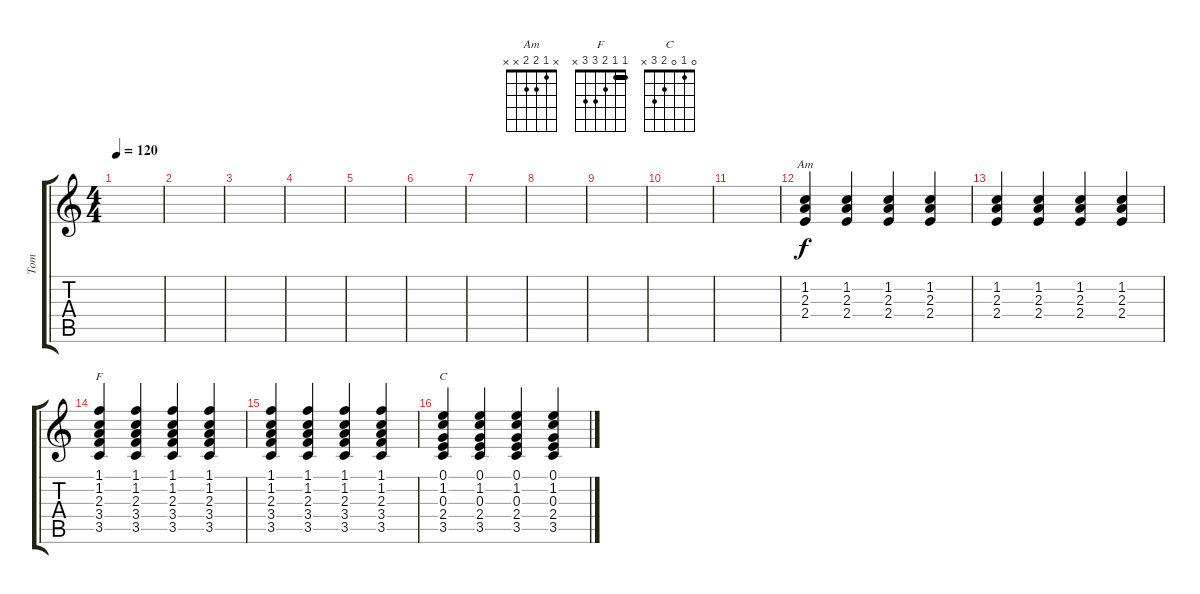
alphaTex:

\track ("Tom" "Tom") {instrument acousticguitarsteel}
\staff {score tabs}
\tuning (E4 B3 G3 D3 A2 E2) {hide}
\chord ("Am" x 1 2 2 x x)
\chord ("F" 1 1 2 3 3 x) {barre 1}
\chord ("C" 0 1 0 2 3 x)
\ts (4 4)
\tempo 120
\clef g2
\ks c
|
|
|
|
|
|
|
|
|
|
|
(1.2 2.3 2.4).4{ch "Am"} (1.2 2.3 2.4).4 (1.2 2.3 2.4).4 (1.2 2.3 2.4).4 |
(1.2 2.3 2.4).4 (1.2 2.3 2.4).4 (1.2 2.3 2.4).4 (1.2 2.3 2.4).4 |
(1.1 1.2 2.3 3.4 3.5).4{ch "F"} (1.1 1.2 2.3 3.4 3.5).4 (1.1 1.2 2.3 3.4 3.5).4 (1.1 1.2 2.3 3.4 3.5).4 |
(1.1 1.2 2.3 3.4 3.5).4 (1.1 1.2 2.3 3.4 3.5).4 (1.1 1.2 2.3 3.4 3.5).4 (1.1 1.2 2.3 3.4 3.5).4 |
(0.1 1.2 0.3 2.4 3.5).4{ch "C"} (0.1 1.2 0.3 2.4 3.5).4 (0.1 1.2 0.3 2.4 3.5).4 (0.1 1.2 0.3 2.4 3.5).4
